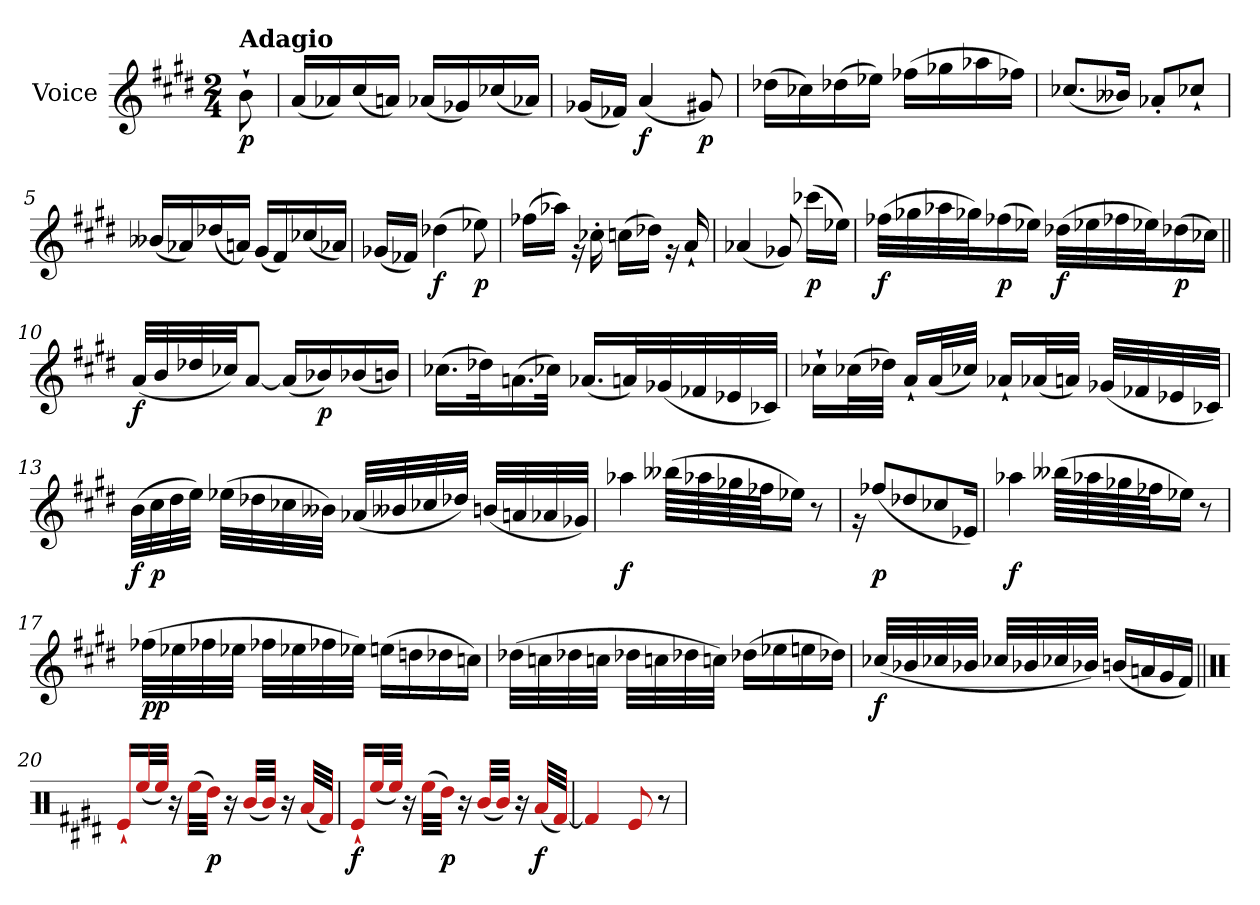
**kern	**dynam
*part1	*part1
*staff1	*staff1
*I"Voice	*
*clefG2	*
*k[f#c#g#d#]	*
*E:	*
*M2/4	*
=	=
!LO:TX:a:B:t=Adagio	!
!	!LO:DY:b
8b`>\	p
=1	=1
(<16a/LL	.
16a-Xi/)	.
(<16cc#/	.
16a/JJ)	.
(<16a-Xi/LL	.
16g-Xi/)	.
(<16cc-Xi/	.
16a-Xi/JJ)	.
=2	=2
(<16g-Xi/LL	.
16f-Xi/JJ)	.
!	!LO:DY:b
(<4a/	f
!	!LO:DY:b
8g#/)	p
=3	=3
(>16dd-Xi\LL	.
16cc-Xi\)	.
(>16dd-Xi\	.
16ee-Xi\JJ)	.
(>16ff-Xi\LL	.
16gg-Xi\	.
16aa-Xi\	.
16ff-Xi\JJ)	.
=4	=4
(<8.cc-Xi/L	.
16b--Xj/Jk)	.
8a-X'<i/L	.
8cc-X`<i/J	.
=5	=5
(<16b--Xj/LL	.
16a-Xi/)	.
(<16dd-Xi/	.
16a/JJ)	.
(<16g#Z/LL	.
16f#/)	.
(<16cc-Xi/	.
16a-Xi/JJ)	.
!!LO:LB:g=z
=6	=6
(<16g-Xi/LL	.
16f-Xi/JJ)	.
!	!LO:DY:b
(>4dd-Xi\	f
!	!LO:DY:b
8ee-Xi\)	p
=7	=7
(>16ff-Xi\LL	.
16aa-Xi\JJ)	.
16rg	.
16cc-X'>i\	.
(>16ccni\LL	.
16dd-Xi\JJ)	.
16rg	.
16a`</	.
=8	=8
(<4a-Xi/	.
8g-Xi/)	.
!	!LO:DY:b
(>16ccc-Xi\LL	p
16ee-Xi\JJ)	.
=9	=9
!	!LO:DY:b
(>32ff-Xj\LLL	f
32gg-Xi\	.
32aa-Xi\	.
32gg-Xi\J)	.
!	!LO:DY:b
(>16ff-Xj\	p
16ee-Xi\JJ)	.
!	!LO:DY:b
(>32dd-Xi\LLL	f
32ee-Xi\	.
32ff-Xj\	.
32ee-Xi\J)	.
!	!LO:DY:b
(>16dd-Xi\	p
16cc-Xi\JJ)	.
!!LO:LB:g=z
=10||	=10||
!	!LO:DY:b
(<32a/LLL	f
32b/	.
32dd-Xi/	.
32cc-Xi/JJ)	.
[8a/J	.
(<16a/LL]	.
!	!LO:DY:b
16b-Xi/)	p
(<16b-Xi/	.
16b/JJ)	.
=11	=11
(>16.cc-Xi\LL	.
32dd-Xi\k)	.
(>16.an\	.
32cc-Xi\JJk)	.
(<16.a-Xi/LL	.
32a/L)	.
(<32g-Xi/	.
32f-Xj/	.
32e-Xi/	.
32c-Xi/JJJ)	.
=12	=12
16cc-X`>i\LL	.
(>32cc-Xi\L	.
32dd-Xi\JJJ)	.
16a`</LL	.
(<32a/L	.
32cc-Xi/JJJ)	.
16a-X`<i/LL	.
(<32a-Xi/L	.
32a/JJJ)	.
(<32g-Xi/LLL	.
32f-Xj/	.
32e-Xi/	.
32c-Xi/JJJ)	.
!!LO:LB:g=z
=13	=13
!	!LO:DY:b
(>32b\LLL	f
!	!LO:DY:b
32cc#\	p
32dd#Z\	.
32ee\JJJ)	.
(>32ee-Xi\LLL	.
32dd-Xi\	.
32cc-Xi\	.
32b--Xj\JJJ)	.
!	!LO:DY:b
!	!LO:DY:n=1:b
(<32a-Xi/LLL	p f
32b--Xj/	.
32cc-Xi/	.
32dd-Xi/JJJ)	.
(<32b/LLL	.
32a/	.
32a-Xi/	.
32g-Xi/JJJ)	.
=14	=14
!	!LO:DY:b
4aa-Xi\	f
(>64bb--Xj\LLLL	.
64aa-Xi\	.
64gg-Xi\	.
64ff-Xi\JJ	.
16ee-Xi\JJ)	.
8r	.
=15	=15
16rg	.
!	!LO:DY:b
(<8ff-Xi/L	p
8dd-Xi/	.
8cc-Xi/	.
16e-Xi/Jk)	.
=16	=16
!	!LO:DY:b
4aa-Xi\	f
(>64bb--Xj\LLLL	.
64aa-Xi\	.
64gg-Xi\	.
64ff-Xi\JJ	.
16ee-Xi\JJ)	.
8r	.
!!LO:LB:g=z
=17	=17
!	!LO:DY:b
!	!LO:DY:n=1:b
(>32ff-Xi\LLL	p p
32ee-Xi\	.
32ff-Xi\	.
32ee-Xi\JJJ	.
32ff-Xi\LLL	.
32ee-Xi\	.
32ff-Xj\	.
32ee-Xi\JJJ)	.
(>16ee\LL	.
16ddn\	.
16dd-Xi\	.
16ccni\JJ)	.
=18	=18
(>32dd-Xi\LLL	.
32ccni\	.
32dd-Xi\	.
32ccni\JJJ	.
32dd-Xi\LLL	.
32ccni\	.
32dd-Xi\	.
32ccni\JJJ)	.
(>16dd-Xi\LL	.
16ee-Xi\	.
16ee\	.
16dd-Xi\JJ)	.
=19	=19
!	!LO:DY:b
(<32cc-Xi/LLL	f
32b-Xi/	.
32cc-Xj/	.
32b-Xi/JJJ	.
32cc-Xj/LLL	.
32b-Xi/	.
32cc-Xj/	.
32b-Xi/JJJ)	.
(<16b/LL	.
16an/	.
16g#Z/	.
16f#/JJ)	.
!!LO:LB:g=z
=20||	=20||
*clefX	*
16e`</LL	.
(<32ee-Xi/L	.
32ee/JJJ)	.
16r	.
(>32ee\LLL	.
!	!LO:DY:b
32dd-Xi\JJJ)	p
16r	.
(<32b-Xi/LLL	.
32b/JJJ)	.
16r	.
(<32an/LLL	.
32f#/JJJ)	.
=21	=21
!	!LO:DY:b
16e`</LL	f
(<32ee-Xi/L	.
32ee/JJJ)	.
16r	.
(>32ee\LLL	.
!	!LO:DY:b
32dd-Xi\JJJ)	p
16r	.
(<32b-Xi/LLL	.
32b/JJJ)	.
16r	.
!	!LO:DY:b
(<32an/LLL	f
[32f#/JJJ)	.
=22	=22
4f#/]	.
8e/	.
8r	.
=	=
*-	*-
